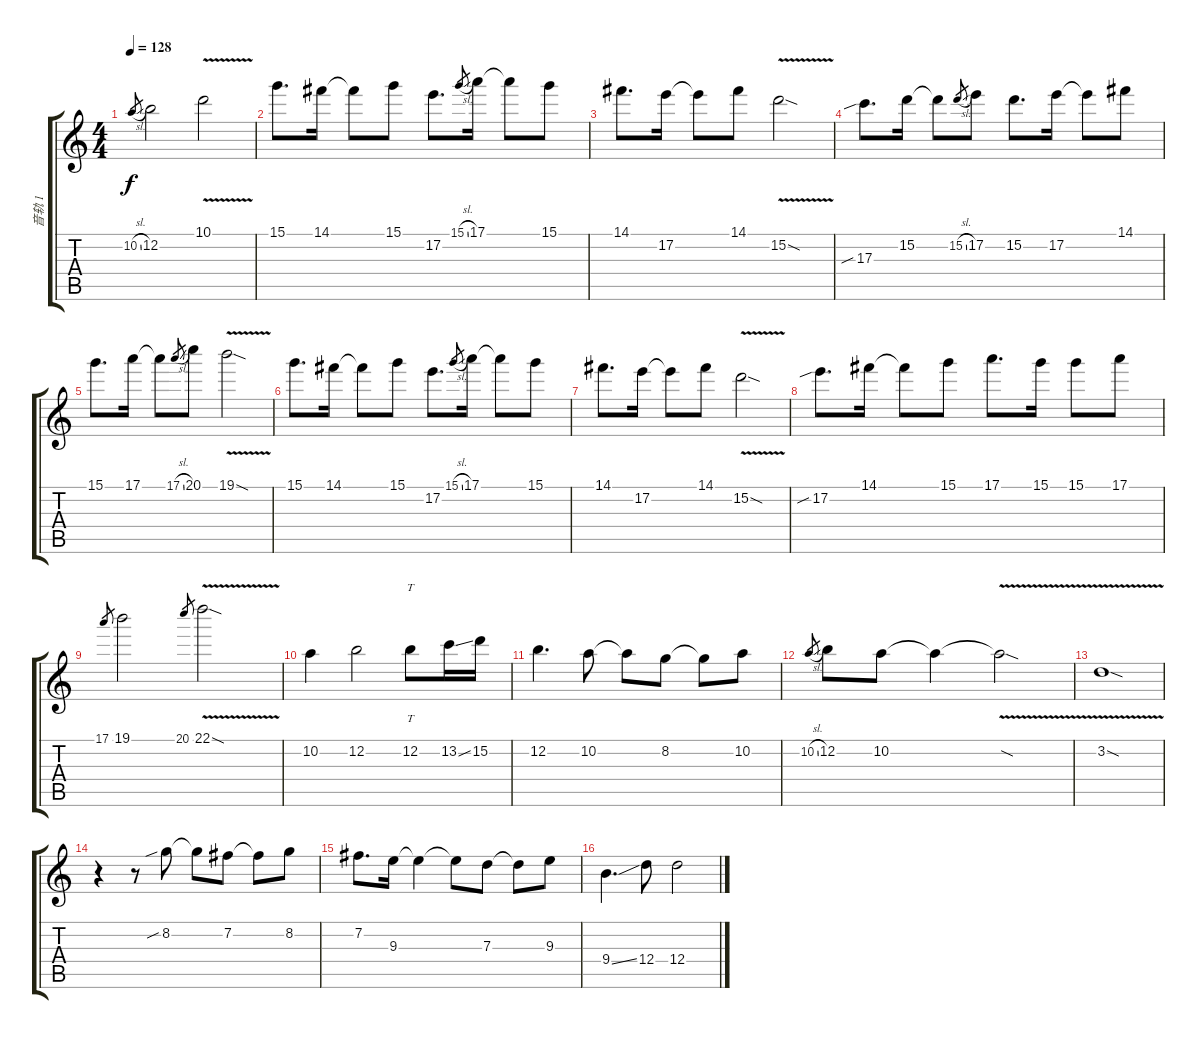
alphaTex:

\track ("音轨 1" "音轨 1") {instrument distortionguitar}
\staff {score tabs}
\tuning (E4 B3 G3 D3 A2 E2) {hide}
\ts (4 4)
\tempo 128
\clef g2
\ks c
10.2{sl}.8{gr dy f} 12.2.2 10.1{v}.2 |
15.1.8{d} 14.1.16 14.1{t}.8 15.1.8 17.2.8{d} 15.1{sl}.8{gr} 17.1.16 17.1{t}.8 15.1.8 |
14.1.8{d} 17.2.16 17.2{t}.8 14.1.8 15.2{v sod}.2 |
17.3{sib}.8{d} 15.2.16 15.2{t}.8 15.2{sl}.8{gr} 17.2.8 15.2.8{d} 17.2.16 17.2{t}.8 14.1.8 |
15.1.8{d} 17.1.16 17.1{t}.8 17.1{sl}.8{gr} 20.1.8 19.1{v sod}.2 |
15.1.8{d} 14.1.16 14.1{t}.8 15.1.8 17.2.8{d} 15.1{sl}.8{gr} 17.1.16 17.1{t}.8 15.1.8 |
14.1.8{d} 17.2.16 17.2{t}.8 14.1.8 15.2{v sod}.2 |
17.2{sib}.8{d} 14.1.16 14.1{t}.8 15.1.8 17.1.8{d} 15.1.16 15.1.8 17.1.8 |
17.1.8{gr} 19.1.2 20.1.8{gr} 22.1{v sod}.2 |
10.2.4 12.2.2 12.2.8{tt} 13.2{ss}.16 15.2.16 |
12.2.4{d} 10.2.8 10.2{t}.8 8.2.8 8.2{t}.8 10.2.8 |
10.2{sl}.8{gr} 12.2.8 10.2.8 10.2{t}.4 10.2{v sod t}.2 |
3.2{v sod}.1 |
r.4 r.8 8.2{sib}.8 8.2{t}.8 7.2.8 7.2{t}.8 8.2.8 |
7.2.8{d} 9.3.16 9.3{t}.4 9.3{t}.8 7.3.8 7.3{t}.8 9.3.8 |
9.4{ss}.4{d} 12.4.8 12.4.2
